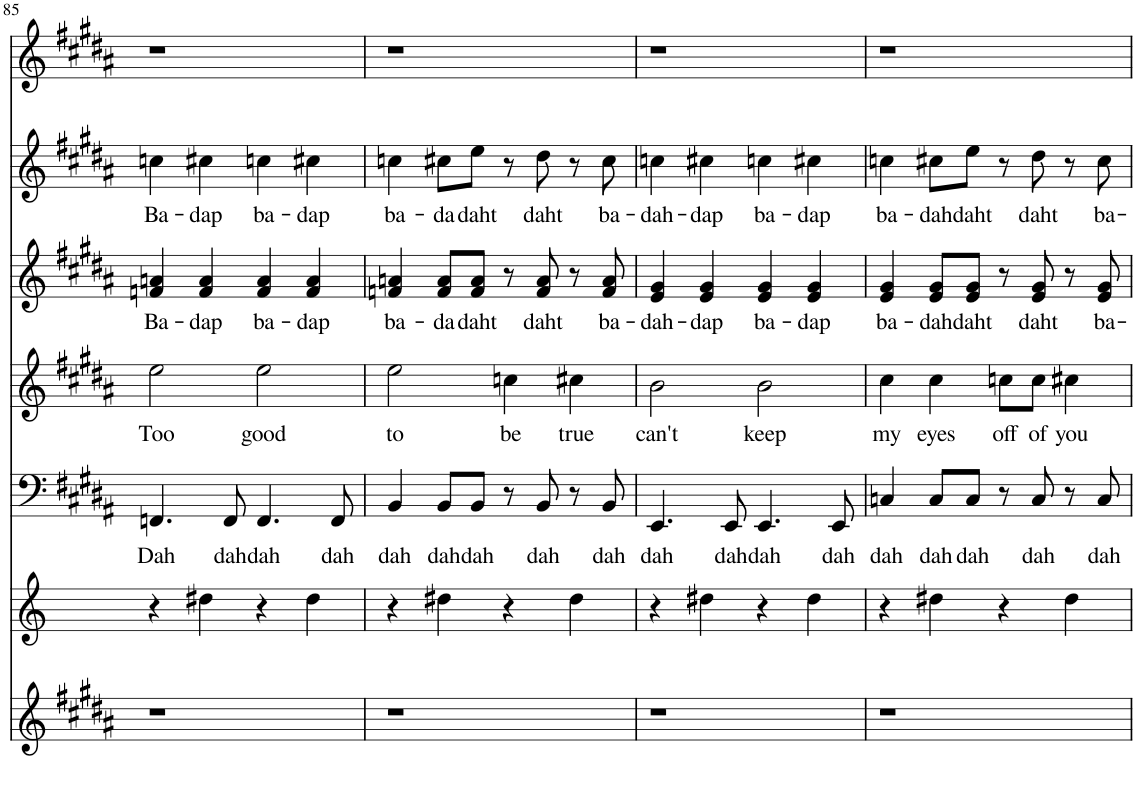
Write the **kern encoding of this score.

**kern	**kern	**kern	**text	**kern	**text	**kern	**text	**kern	**text	**kern
*part7	*part6	*part5	*part5	*part4	*part4	*part3	*part3	*part2	*part2	*part1
*staff7	*staff6	*staff5	*staff5	*staff4	*staff4	*staff3	*staff3	*staff2	*staff2	*staff1
*I"Piano	*I"Piano	*I"Bass	*	*I"Tenor	*	*I"Alto	*	*I"Soprano	*	*I"Piano
*I'Pno	*I'Pno	*	*	*	*	*	*	*	*	*I'Pno
!!LO:PB:g=z
*clefG2	*clefG2	*clefF4	*	*clefG2	*	*clefG2	*	*clefG2	*	*clefG2
*k[f#c#g#d#a#]	*k[]	*k[f#c#g#d#a#]	*	*k[f#c#g#d#a#]	*	*k[f#c#g#d#a#]	*	*k[f#c#g#d#a#]	*	*k[f#c#g#d#a#]
*B:	*	*B:	*	*B:	*	*B:	*	*B:	*	*B:
*M4/4	*M4/4	*M4/4	*	*M4/4	*	*M4/4	*	*M4/4	*	*M4/4
=85	=85	=85	=85	=85	=85	=85	=85	=85	=85	=85
!	!	!	!LO:LY:b	!	!LO:LY:b	!	!LO:LY:b	!	!LO:LY:b	!
1r	4r	4.FFn/	Dah	2ee\	Too	4fn/ 4an/	Ba-	4ccn\	Ba-	1r
!	!	!	!	!	!	!	!LO:LY:b	!	!LO:LY:b	!
.	4dd#X\	.	.	.	.	4f/ 4a/	-dap	4cc#X\	-dap	.
!	!	!	!LO:LY:b	!	!	!	!	!	!	!
.	.	8FF/	dah	.	.	.	.	.	.	.
!	!	!	!LO:LY:b	!	!LO:LY:b	!	!LO:LY:b	!	!LO:LY:b	!
.	4r	4.FF/	dah	2ee\	good	4f/ 4a/	ba-	4ccn\	ba-	.
!	!	!	!	!	!	!	!LO:LY:b	!	!LO:LY:b	!
.	4dd#\	.	.	.	.	4f/ 4a/	-dap	4cc#X\	-dap	.
!	!	!	!LO:LY:b	!	!	!	!	!	!	!
.	.	8FF/	dah	.	.	.	.	.	.	.
=86	=86	=86	=86	=86	=86	=86	=86	=86	=86	=86
!	!	!	!LO:LY:b	!	!LO:LY:b	!	!LO:LY:b	!	!LO:LY:b	!
1r	4r	4BB/	dah	2ee\	to	4fn/ 4an/	ba-	4ccn\	ba-	1r
!	!	!	!LO:LY:b	!	!	!	!LO:LY:b	!	!LO:LY:b	!
.	4dd#X\	8BB/L	dah	.	.	8f/ 8a/L	-da	8cc#X\L	-da	.
!	!	!	!LO:LY:b	!	!	!	!LO:LY:b	!	!LO:LY:b	!
.	.	8BB/J	dah	.	.	8f/ 8a/J	daht	8ee\J	daht	.
!	!	!	!	!	!LO:LY:b	!	!	!	!	!
.	4r	8r	.	4ccn\	be	8r	.	8r	.	.
!	!	!	!LO:LY:b	!	!	!	!LO:LY:b	!	!LO:LY:b	!
.	.	8BB/	dah	.	.	8f/ 8a/	daht	8dd#\	daht	.
!	!	!	!	!	!LO:LY:b	!	!	!	!	!
.	4dd#\	8r	.	4cc#X\	true	8r	.	8r	.	.
!	!	!	!LO:LY:b	!	!	!	!LO:LY:b	!	!LO:LY:b	!
.	.	8BB/	dah	.	.	8f/ 8a/	ba-	8cc#\	ba-	.
=87	=87	=87	=87	=87	=87	=87	=87	=87	=87	=87
!	!	!	!LO:LY:b	!	!LO:LY:b	!	!LO:LY:b	!	!LO:LY:b	!
1r	4r	4.EE/	dah	2b\	can't	4e/ 4g#/	-dah-	4ccn\	-dah-	1r
!	!	!	!	!	!	!	!LO:LY:b	!	!LO:LY:b	!
.	4dd#X\	.	.	.	.	4e/ 4g#/	-dap	4cc#X\	-dap	.
!	!	!	!LO:LY:b	!	!	!	!	!	!	!
.	.	8EE/	dah	.	.	.	.	.	.	.
!	!	!	!LO:LY:b	!	!LO:LY:b	!	!LO:LY:b	!	!LO:LY:b	!
.	4r	4.EE/	dah	2b\	keep	4e/ 4g#/	ba-	4ccn\	ba-	.
!	!	!	!	!	!	!	!LO:LY:b	!	!LO:LY:b	!
.	4dd#\	.	.	.	.	4e/ 4g#/	-dap	4cc#X\	-dap	.
!	!	!	!LO:LY:b	!	!	!	!	!	!	!
.	.	8EE/	dah	.	.	.	.	.	.	.
=88	=88	=88	=88	=88	=88	=88	=88	=88	=88	=88
!	!	!	!LO:LY:b	!	!LO:LY:b	!	!LO:LY:b	!	!LO:LY:b	!
1r	4r	4Cn/	dah	4cc#\	my	4e/ 4g#/	ba-	4ccn\	ba-	1r
!	!	!	!LO:LY:b	!	!LO:LY:b	!	!LO:LY:b	!	!LO:LY:b	!
.	4dd#X\	8C/L	dah	4cc#\	eyes	8e/ 8g#/L	-dah	8cc#X\L	-dah	.
!	!	!	!LO:LY:b	!	!	!	!LO:LY:b	!	!LO:LY:b	!
.	.	8C/J	dah	.	.	8e/ 8g#/J	daht	8ee\J	daht	.
!	!	!	!	!	!LO:LY:b	!	!	!	!	!
.	4r	8r	.	8ccn\L	off	8r	.	8r	.	.
!	!	!	!LO:LY:b	!	!LO:LY:b	!	!LO:LY:b	!	!LO:LY:b	!
.	.	8C/	dah	8cc\J	of	8e/ 8g#/	daht	8dd#\	daht	.
!	!	!	!	!	!LO:LY:b	!	!	!	!	!
.	4dd#\	8r	.	4cc#X\	you	8r	.	8r	.	.
!	!	!	!LO:LY:b	!	!	!	!LO:LY:b	!	!LO:LY:b	!
.	.	8C/	dah	.	.	8e/ 8g#/	ba-	8cc#\	ba-	.
=	=	=	=	=	=	=	=	=	=	=
*-	*-	*-	*-	*-	*-	*-	*-	*-	*-	*-
